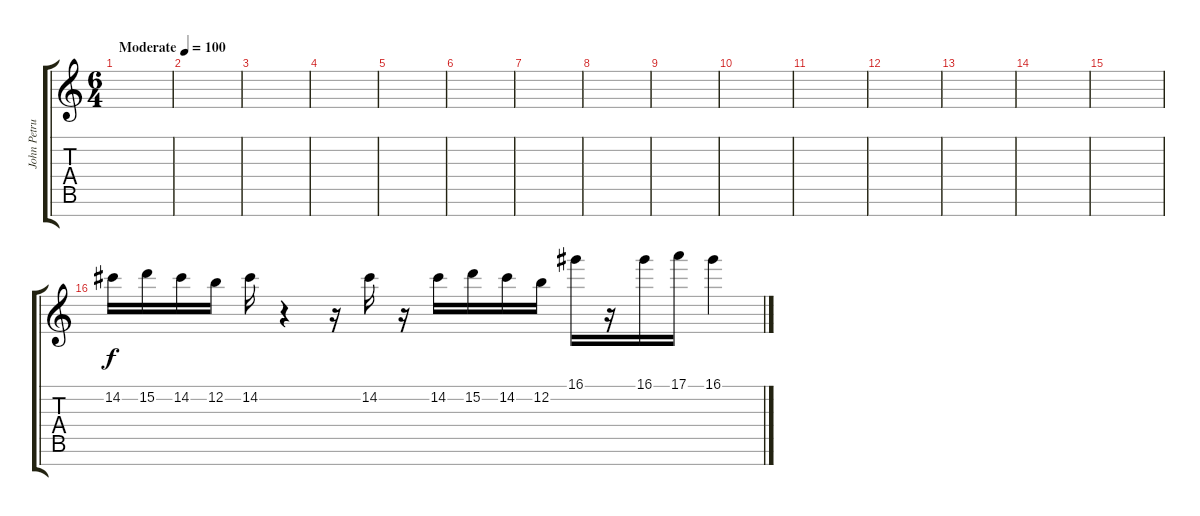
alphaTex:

\track ("John Petrucci" "John Petru") {instrument distortionguitar}
\staff {score tabs}
\tuning (E4 B3 G3 D3 A2 E2 B1) {hide}
\ts (6 4)
\tempo (100 "Moderate")
\clef g2
\ks c
|
|
|
|
|
|
|
|
|
|
|
|
|
|
|
14.2.16 15.2.16 14.2.16 12.2.16 14.2.16 r.4 r.16 14.2.16 r.16 14.2.16 15.2.16 14.2.16 12.2.16 16.1.16 r.16 16.1.16 17.1.16 16.1.4
